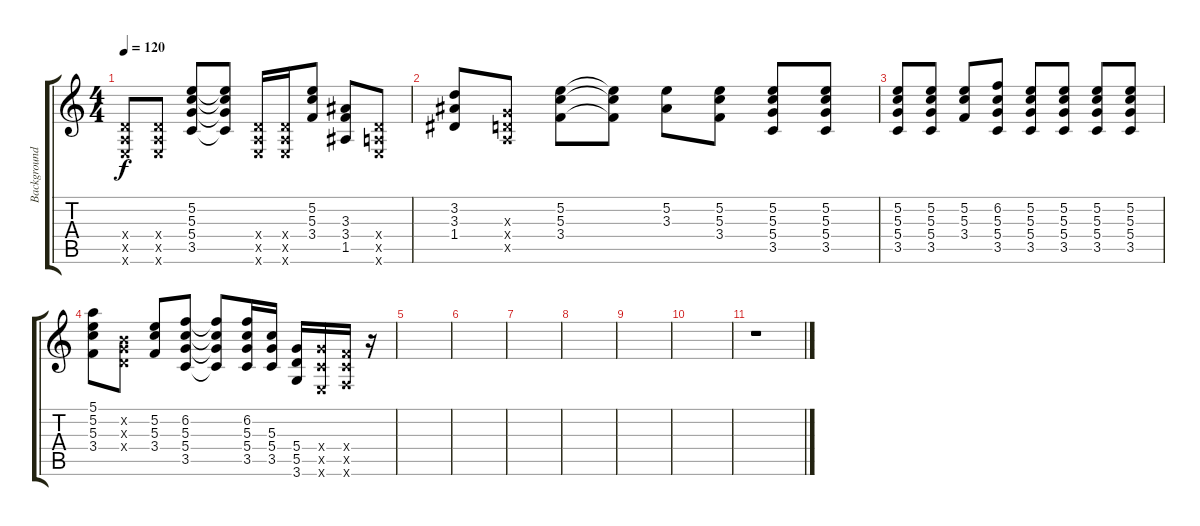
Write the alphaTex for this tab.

\track ("Background Electric Guitar" "Background") {instrument overdrivenguitar}
\staff {score tabs}
\tuning (E4 B3 G3 D3 A2 E2) {hide}
\ts (4 4)
\tempo 120
\clef g2
\ks c
(0.4{x} 0.5{x} 0.6{x}).8{dy f} (0.4{x} 0.5{x} 0.6{x}).8 (5.2 5.3 5.4 3.5).8 (5.2{t} 5.3{t} 5.4{t} 3.5{t}).8 (0.4{x} 0.5{x} 0.6{x}).16 (0.4{x} 0.5{x} 0.6{x}).16 (5.2 5.3 3.4).8 (3.3 3.4 1.5).8 (0.4{x} 0.5{x} 0.6{x}).8 |
(3.2 3.3 1.4).8 (0.3{x} 0.4{x} 0.5{x}).8 (5.2 5.3 3.4).8 (5.2{t} 5.3{t} 3.4{t}).8 (5.2 3.3).8 (5.2 5.3 3.4).8 (5.2 5.3 5.4 3.5).8 (5.2 5.3 5.4 3.5).8 |
(5.2 5.3 5.4 3.5).8 (5.2 5.3 5.4 3.5).8 (5.2 5.3 3.4).8 (6.2 5.3 5.4 3.5).8 (5.2 5.3 5.4 3.5).8 (5.2 5.3 5.4 3.5).8 (5.2 5.3 5.4 3.5).8 (5.2 5.3 5.4 3.5).8 |
(5.1 5.2 5.3 3.4).8 (0.2{x} 0.3{x} 0.4{x}).8 (5.2 5.3 3.4).8 (6.2 5.3 5.4 3.5).8 (6.2{t} 5.3{t} 5.4{t} 3.5{t}).8 (6.2 5.3 5.4 3.5).16 (5.3 5.4 3.5).16 (5.4 5.5 3.6).16 (5.4{x} 3.5{x} 0.6{x}).16 (3.4{x} 3.5{x} 1.6{x}).16 r.16 |
|
|
|
|
|
|
r.1
